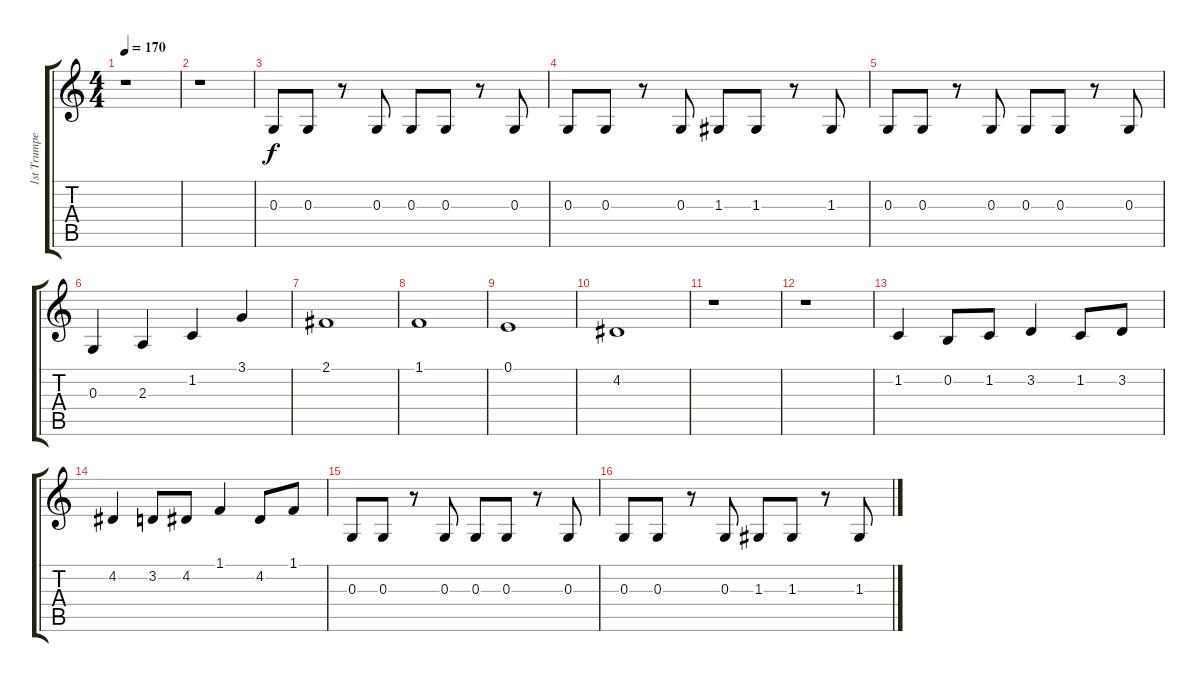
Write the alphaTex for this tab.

\track ("1st Trumpet" "1st Trumpe") {instrument trumpet}
\staff {score tabs}
\tuning (E4 B3 G3 D3 A2 E2) {hide}
\ts (4 4)
\tempo 170
\clef g2
\ks c
r.1{dy f instrument trumpet} |
r.1 |
0.3.8 0.3.8 r.8 0.3.8 0.3.8 0.3.8 r.8 0.3.8 |
0.3.8 0.3.8 r.8 0.3.8 1.3.8 1.3.8 r.8 1.3.8 |
0.3.8 0.3.8 r.8 0.3.8 0.3.8 0.3.8 r.8 0.3.8 |
0.3.4 2.3.4 1.2.4 3.1.4 |
2.1.1 |
1.1.1 |
0.1.1 |
4.2.1 |
r.1 |
r.1 |
1.2.4 0.2.8 1.2.8 3.2.4 1.2.8 3.2.8 |
4.2.4 3.2.8 4.2.8 1.1.4 4.2.8 1.1.8 |
0.3.8 0.3.8 r.8 0.3.8 0.3.8 0.3.8 r.8 0.3.8 |
0.3.8 0.3.8 r.8 0.3.8 1.3.8 1.3.8 r.8 1.3.8
